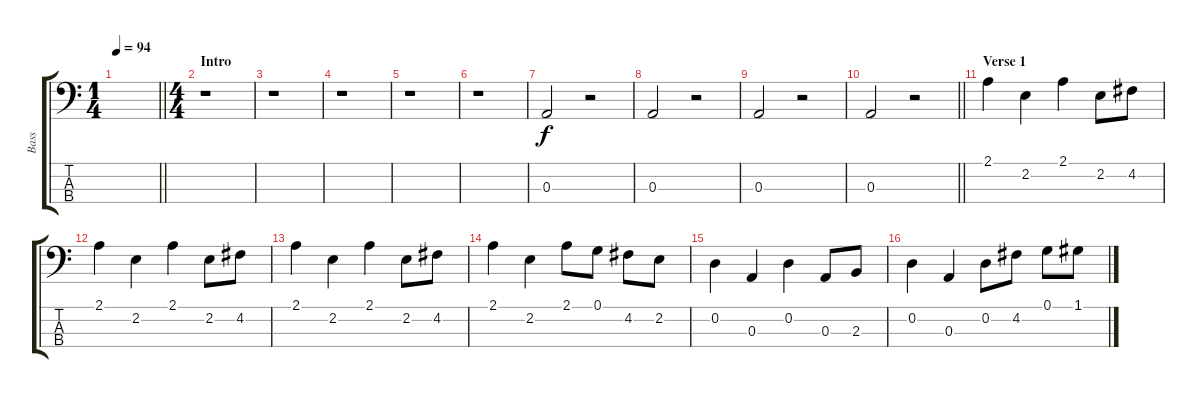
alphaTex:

\track ("Bass" "Bass") {instrument electricbassfinger}
\staff {score tabs}
\tuning (G2 D2 A1 E1) {hide}
\ts (1 4)
\tempo 94
\clef f4
\barLineRight lightlight
\ks c
|
\ts (4 4)
\section ("" "Intro")
r.1 |
r.1 |
r.1 |
r.1 |
r.1 |
0.3.2 r.2 |
0.3.2 r.2 |
0.3.2 r.2 |
\barLineRight lightlight
0.3.2 r.2 |
\section ("" "Verse 1")
2.1.4 2.2.4 2.1.4 2.2.8 4.2.8 |
2.1.4 2.2.4 2.1.4 2.2.8 4.2.8 |
2.1.4 2.2.4 2.1.4 2.2.8 4.2.8 |
2.1.4 2.2.4 2.1.8 0.1.8 4.2.8 2.2.8 |
0.2.4 0.3.4 0.2.4 0.3.8 2.3.8 |
0.2.4 0.3.4 0.2.8 4.2.8 0.1.8 1.1.8
